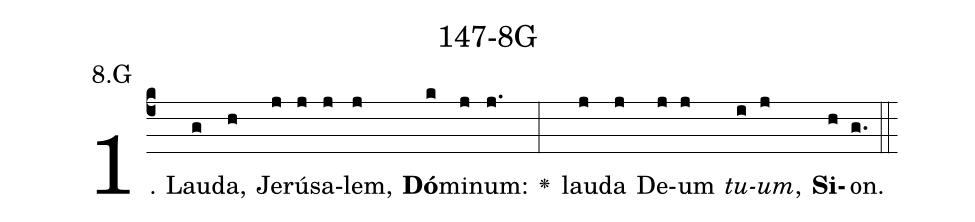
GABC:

name: 147-8G;
annotation: 8.G;
%%
(c4)1. Lau(g)da,(h) Je(j)rú(j)sa(j)lem,(j) <b>Dó</b>(k)mi(j)num:(j.) <v>\greheightstar</v>(:) lau(j)da(j) De(j)um(j) <i>tu</i>(i)<i>um</i>,(j) <b>Si</b>(h)on.(g.) (::)


%E(j) u(j) o(i) u(j) a(h) e.(g.) (::)
